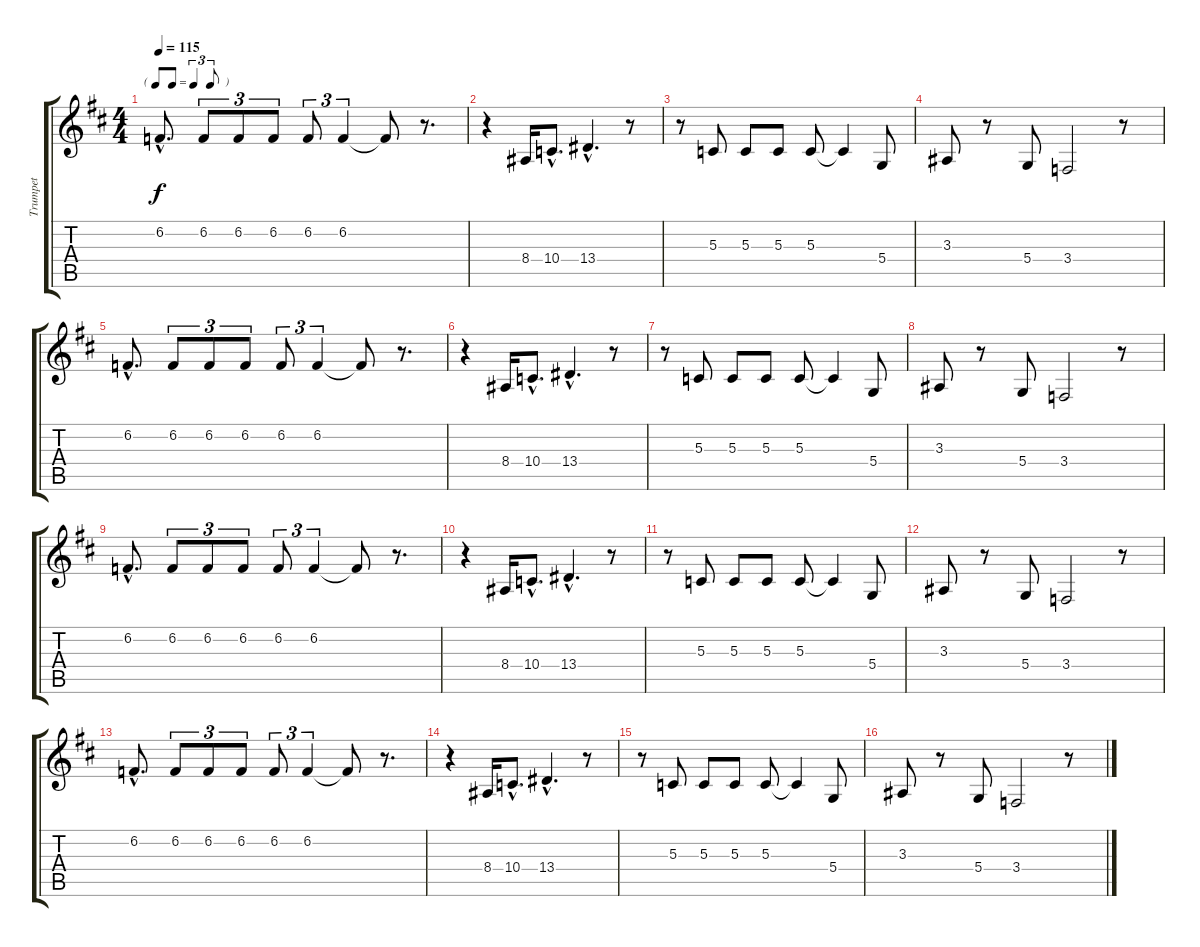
\track ("Trumpet" "Trumpet") {instrument trumpet}
\staff {score tabs}
\tuning (E4 B3 G3 D3 A2 E2) {hide}
\ts (4 4)
\tf triplet8th
\tempo 115
\clef g2
\ks d
6.2{hac}.8{d dy f} 6.2.8{tu (3 2)} 6.2.8{tu (3 2)} 6.2.8{tu (3 2)} 6.2.8{tu (3 2)} 6.2.4{tu (3 2)} 6.2{t}.8 r.8{d} |
r.4 8.4.16 10.4{hac}.8{d} 13.4{hac}.4{d} r.8 |
r.8 5.3.8 5.3.8 5.3.8 5.3.8 5.3{t}.4 5.4.8 |
3.3.8 r.8 5.4.8 3.4.2 r.8 |
6.2{hac}.8{d} 6.2.8{tu (3 2)} 6.2.8{tu (3 2)} 6.2.8{tu (3 2)} 6.2.8{tu (3 2)} 6.2.4{tu (3 2)} 6.2{t}.8 r.8{d} |
r.4 8.4.16 10.4{hac}.8{d} 13.4{hac}.4{d} r.8 |
r.8 5.3.8 5.3.8 5.3.8 5.3.8 5.3{t}.4 5.4.8 |
3.3.8 r.8 5.4.8 3.4.2 r.8 |
6.2{hac}.8{d} 6.2.8{tu (3 2)} 6.2.8{tu (3 2)} 6.2.8{tu (3 2)} 6.2.8{tu (3 2)} 6.2.4{tu (3 2)} 6.2{t}.8 r.8{d} |
r.4 8.4.16 10.4{hac}.8{d} 13.4{hac}.4{d} r.8 |
r.8{volume 13} 5.3.8 5.3.8 5.3.8 5.3.8 5.3{t}.4 5.4.8 |
3.3.8 r.8 5.4.8 3.4.2 r.8 |
6.2{hac}.8{d} 6.2.8{tu (3 2)} 6.2.8{tu (3 2)} 6.2.8{tu (3 2)} 6.2.8{tu (3 2)} 6.2.4{tu (3 2)} 6.2{t}.8 r.8{d} |
r.4 8.4.16 10.4{hac}.8{d} 13.4{hac}.4{d} r.8 |
r.8 5.3.8 5.3.8 5.3.8 5.3.8 5.3{t}.4 5.4.8 |
3.3.8 r.8 5.4.8 3.4.2 r.8
